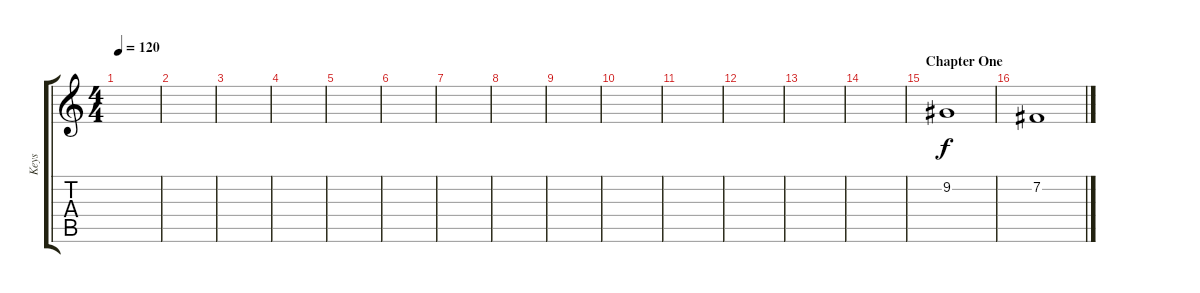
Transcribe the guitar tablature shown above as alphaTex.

\track ("Keys" "Keys") {instrument synthstrings1}
\staff {score tabs}
\tuning (E4 B3 G3 D3 A2 E2) {hide}
\ts (4 4)
\tempo 120
\clef g2
\ks c
|
|
|
|
|
|
|
|
|
|
|
|
|
|
\section ("" "Chapter One")
9.2.1 |
7.2.1
